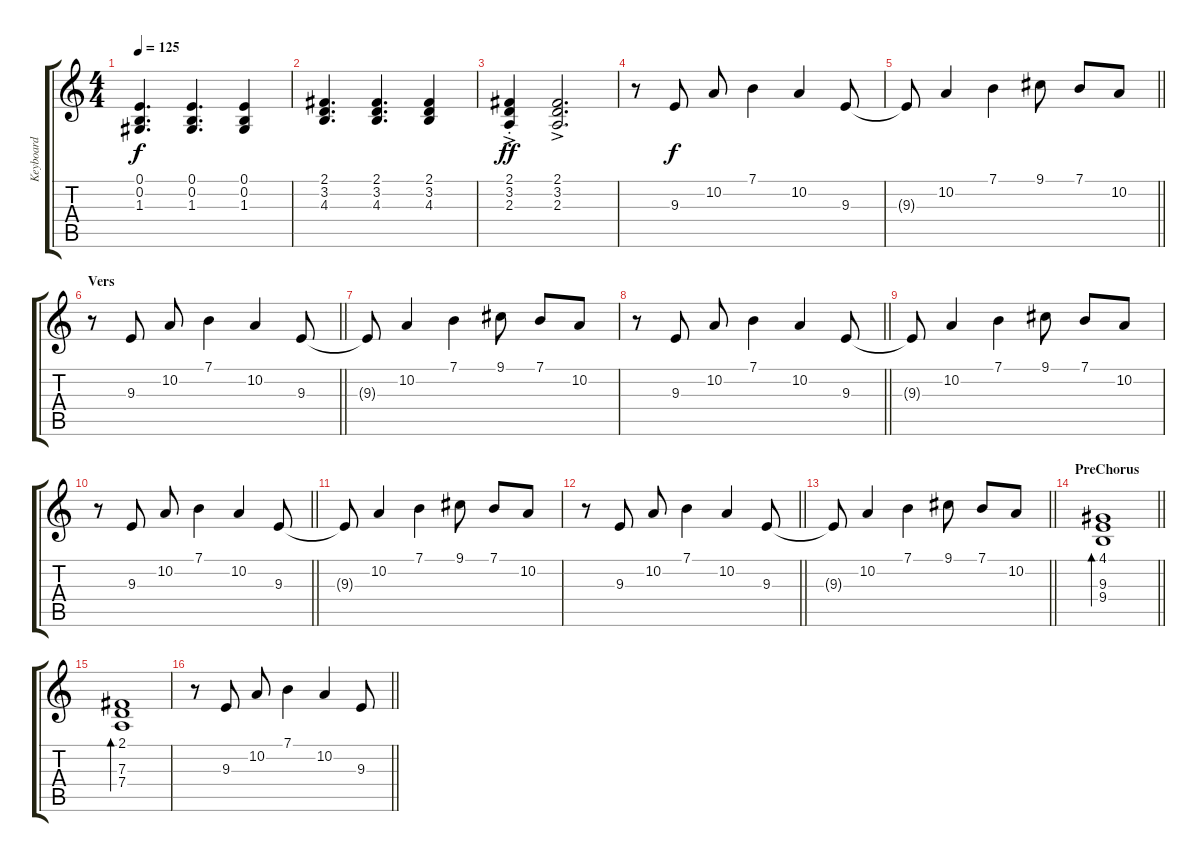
\track ("Keyboard" "Keyboard") {instrument electricgrandpiano}
\staff {score tabs}
\tuning (E4 B3 G3 D3 A2 E2) {hide}
\ts (4 4)
\tempo 125
\clef g2
\ks c
(0.1 0.2 1.3).4{d dy f} (0.1 0.2 1.3).4{d} (0.1 0.2 1.3).4 |
(2.1 3.2 4.3).4{d} (2.1 3.2 4.3).4{d} (2.1 3.2 4.3).4 |
(2.1{ac st} 3.2{ac st} 2.3{ac st}).4{dy ff} (2.1{ac} 3.2{ac} 2.3{ac}).2{d} |
r.8 9.3.8{dy f} 10.2.8 7.1.4 10.2.4 9.3.8 |
\barLineRight lightlight
9.3{t}.8 10.2.4 7.1.4 9.1.8 7.1.8 10.2.8 |
\section ("" "Vers")
\barLineRight lightlight
r.8 9.3.8 10.2.8 7.1.4 10.2.4 9.3.8 |
\section ("" "")
9.3{t}.8 10.2.4 7.1.4 9.1.8 7.1.8 10.2.8 |
\barLineRight lightlight
r.8 9.3.8 10.2.8 7.1.4 10.2.4 9.3.8 |
9.3{t}.8 10.2.4 7.1.4 9.1.8 7.1.8 10.2.8 |
\barLineRight lightlight
r.8 9.3.8 10.2.8 7.1.4 10.2.4 9.3.8 |
9.3{t}.8 10.2.4 7.1.4 9.1.8 7.1.8 10.2.8 |
\barLineRight lightlight
r.8 9.3.8 10.2.8 7.1.4 10.2.4 9.3.8 |
\barLineRight lightlight
9.3{t}.8 10.2.4 7.1.4 9.1.8 7.1.8 10.2.8 |
\section ("" "PreChorus")
\barLineRight lightlight
(4.1 9.3 9.4).1{bd 240} |
\section ("" "")
(2.1 7.3 7.4).1{bd 240} |
\barLineRight lightlight
r.8 9.3.8 10.2.8 7.1.4 10.2.4 9.3.8
